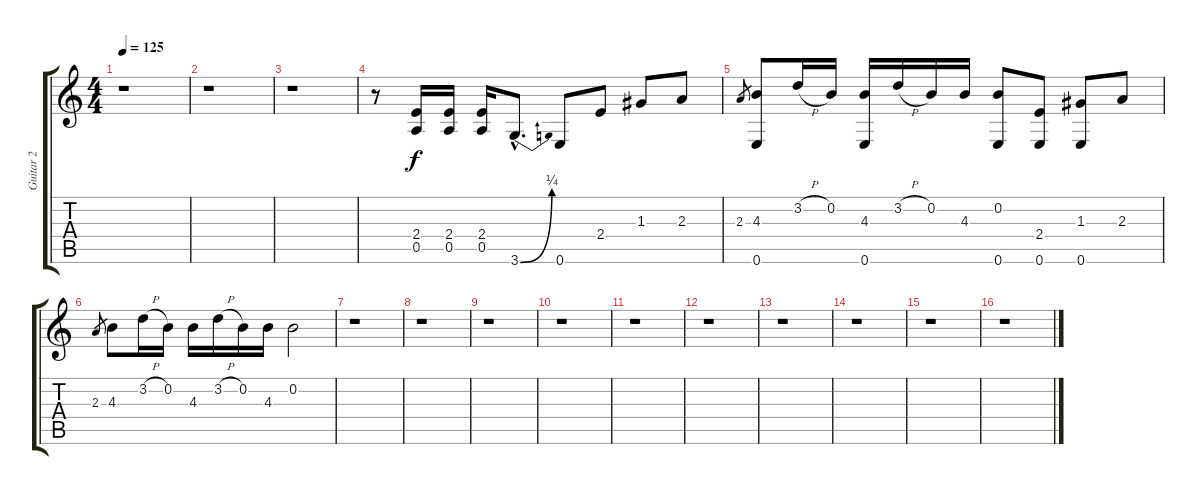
\track ("Guitar 2" "Guitar 2") {instrument acousticguitarsteel}
\staff {score tabs}
\tuning (E4 B3 G3 D3 A2 E2) {hide}
\ts (4 4)
\tempo 125
\clef g2
\ks c
r.1{dy f} |
r.1 |
r.1 |
r.8 (2.4 0.5).16 (2.4 0.5).16 (2.4 0.5).16 3.6{be (bend 0 0 60 1) hac}.8{d} 0.6.8 2.4.8 1.3.8 2.3.8 |
2.3.8{gr} (4.3 0.6).8 3.2{h}.16 0.2.16 (4.3 0.6).16 3.2{h}.16 0.2.16 4.3.16 (0.2 0.6).8 (2.4 0.6).8 (1.3 0.6).8 2.3.8 |
2.3.8{gr} 4.3.8 3.2{h}.16 0.2.16 4.3.16 3.2{h}.16 0.2.16 4.3.16 0.2.2 |
r.1 |
r.1 |
r.1 |
r.1 |
r.1 |
r.1 |
r.1 |
r.1 |
r.1 |
r.1
